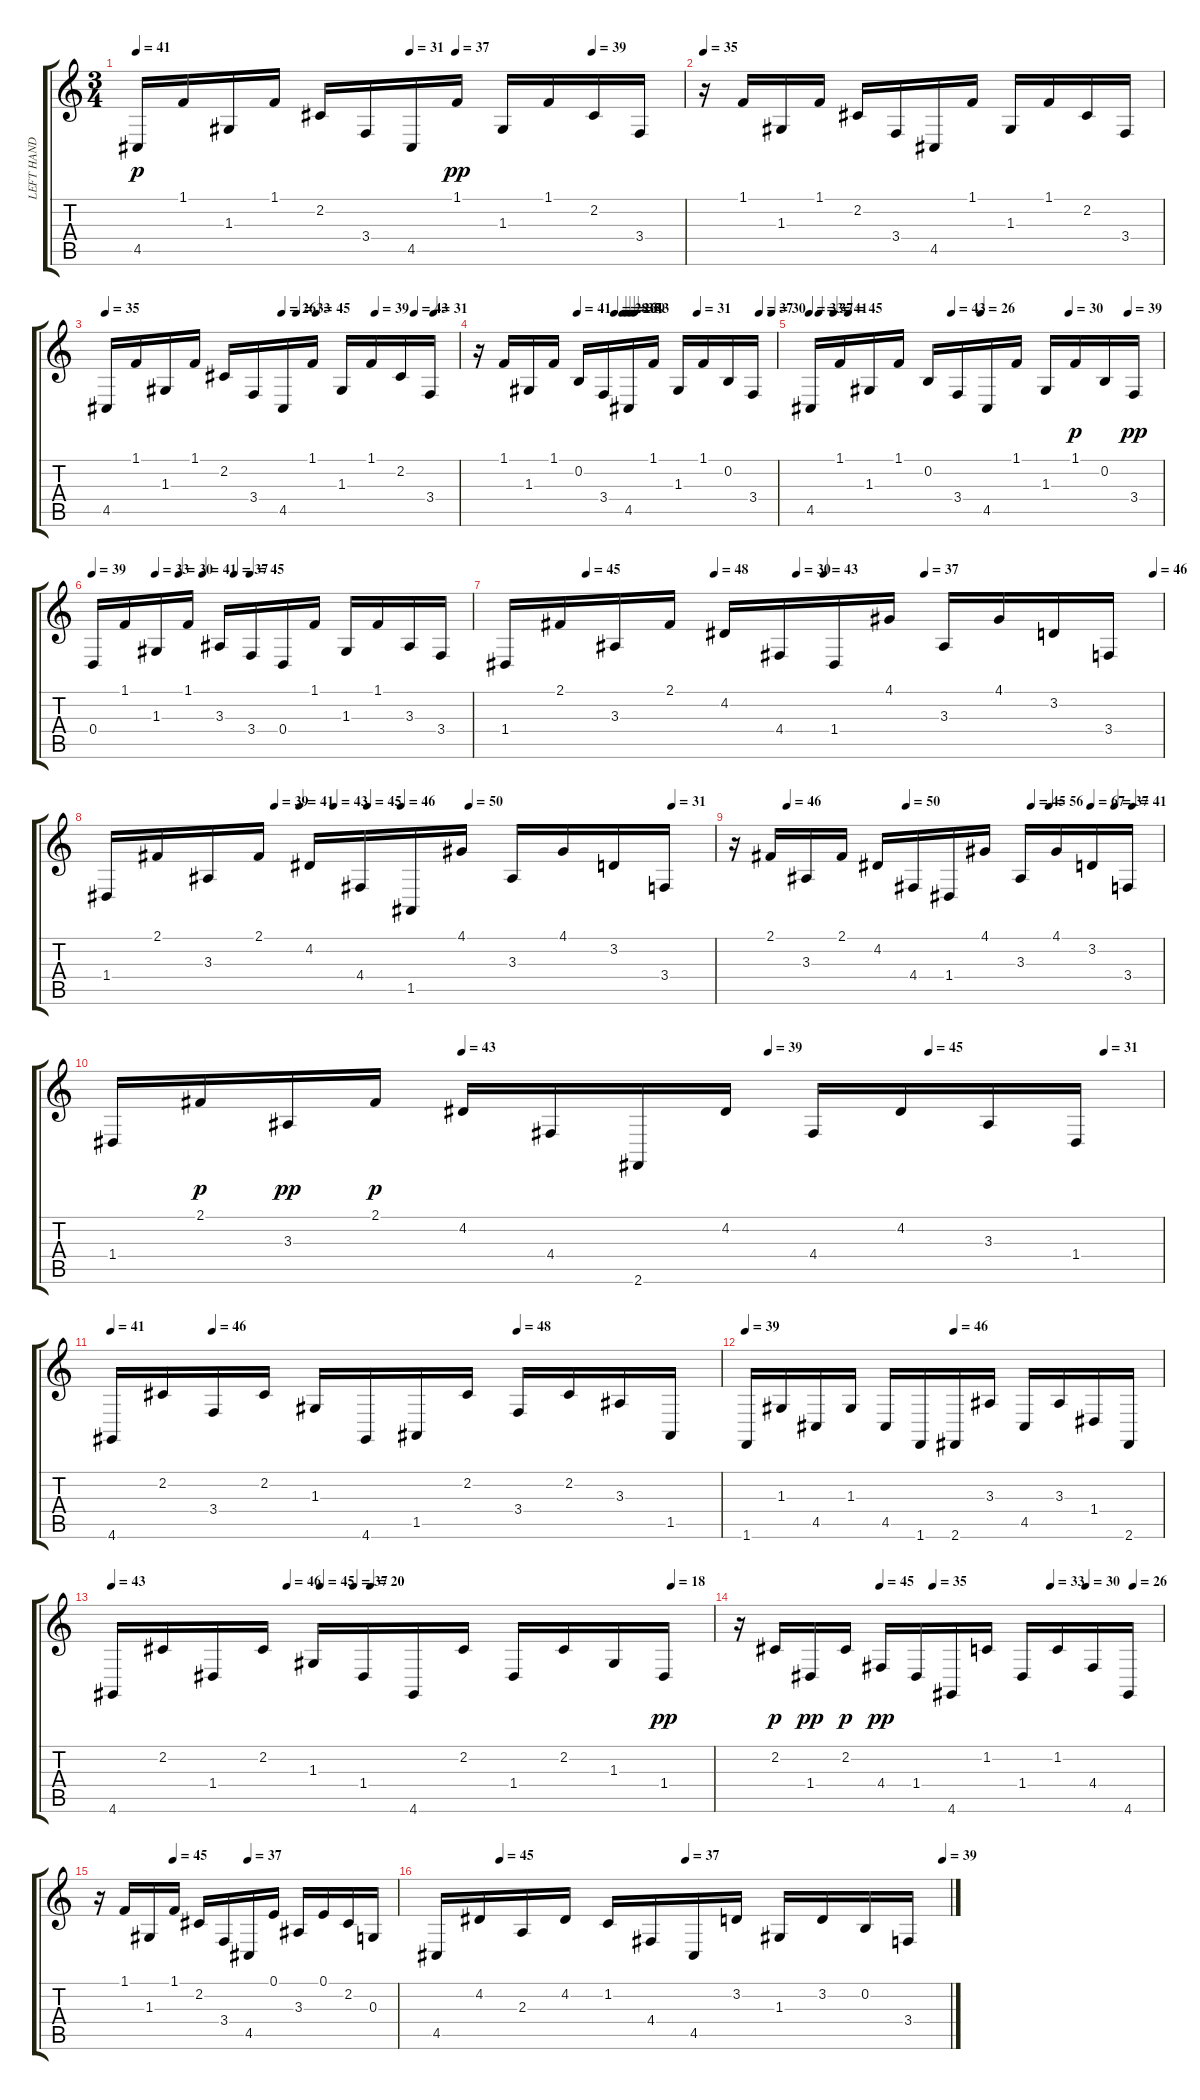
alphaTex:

\track ("LEFT HAND" "LEFT HAND") {instrument acousticgrandpiano}
\staff {score tabs}
\tuning (E4 B3 G3 D3 A2 E2) {hide}
\ts (3 4)
\tempo 41
\tempo (31 0.5)
\tempo (37 0.5833333333333334)
\tempo (39 0.8333333333333334)
\clef g2
\ks c
4.5.16{dy p} 1.1.16 1.3.16 1.1.16 2.2.16 3.4.16 4.5.16 1.1.16{dy pp} 1.3.16 1.1.16 2.2.16 3.4.16 |
\tempo 35
r.16 1.1.16 1.3.16 1.1.16 2.2.16 3.4.16 4.5.16 1.1.16 1.3.16 1.1.16 2.2.16 3.4.16 |
\tempo 35
\tempo (26 0.5)
\tempo (33 0.5416666666666666)
\tempo (45 0.5972222222222222)
\tempo (39 0.7638888888888888)
\tempo (43 0.875)
\tempo (31 0.9305555555555556)
4.5.16 1.1.16 1.3.16 1.1.16 2.2.16 3.4.16 4.5.16 1.1.16 1.3.16 1.1.16 2.2.16 3.4.16 |
\tempo (41 0.3333333333333333)
\tempo (28 0.4583333333333333)
\tempo (26 0.4861111111111111)
\tempo (35 0.5)
\tempo (39 0.5138888888888888)
\tempo (43 0.5277777777777778)
\tempo (31 0.7361111111111112)
\tempo (37 0.9444444444444444)
\tempo (30 0.9861111111111112)
r.16 1.1.16 1.3.16 1.1.16 0.2.16 3.4.16 4.5.16 1.1.16 1.3.16 1.1.16 0.2.16 3.4.16 |
\tempo 33
\tempo (37 0.027777777777777776)
\tempo (41 0.06944444444444445)
\tempo (45 0.1111111111111111)
\tempo (43 0.4027777777777778)
\tempo (26 0.4861111111111111)
\tempo (30 0.7361111111111112)
\tempo (39 0.9027777777777778)
4.5.16 1.1.16 1.3.16 1.1.16 0.2.16 3.4.16 4.5.16 1.1.16 1.3.16 1.1.16{dy p} 0.2.16 3.4.16{dy pp} |
\tempo 39
\tempo (33 0.16666666666666666)
\tempo (30 0.22916666666666666)
\tempo (41 0.2916666666666667)
\tempo (37 0.375)
\tempo (45 0.4166666666666667)
0.4.16 1.1.16 1.3.16 1.1.16 3.3.16 3.4.16 0.4.16 1.1.16 1.3.16 1.1.16 3.3.16 3.4.16 |
\tempo (45 0.125)
\tempo (48 0.3194444444444444)
\tempo (30 0.4444444444444444)
\tempo (43 0.4861111111111111)
\tempo (37 0.6388888888888888)
\tempo (46 0.9861111111111112)
1.4.16 2.1.16 3.3.16 2.1.16 4.2.16 4.4.16 1.4.16 4.1.16 3.3.16 4.1.16 3.2.16 3.4.16 |
\tempo (39 0.2777777777777778)
\tempo (41 0.3194444444444444)
\tempo (43 0.375)
\tempo (45 0.4305555555555556)
\tempo (46 0.4861111111111111)
\tempo (50 0.5972222222222222)
\tempo (31 0.9305555555555556)
1.4.16 2.1.16 3.3.16 2.1.16 4.2.16 4.4.16 1.5.16 4.1.16 3.3.16 4.1.16 3.2.16 3.4.16 |
\tempo (46 0.125)
\tempo (50 0.4027777777777778)
\tempo (45 0.6944444444444444)
\tempo (56 0.7361111111111112)
\tempo (67 0.8333333333333334)
\tempo (37 0.8888888888888888)
\tempo (41 0.9305555555555556)
r.16 2.1.16 3.3.16 2.1.16 4.2.16 4.4.16 1.4.16 4.1.16 3.3.16 4.1.16 3.2.16 3.4.16 |
\tempo (43 0.3333333333333333)
\tempo (39 0.625)
\tempo (45 0.7777777777777778)
\tempo (31 0.9444444444444444)
1.4.16 2.1.16{dy p} 3.3.16{dy pp} 2.1.16{dy p} 4.2.16 4.4.16 2.6.16 4.2.16 4.4.16 4.2.16 3.3.16 1.4.16 |
\tempo 41
\tempo (46 0.16666666666666666)
\tempo (48 0.6666666666666666)
4.6.16 2.2.16 3.4.16 2.2.16 1.3.16 4.6.16 1.5.16 2.2.16 3.4.16 2.2.16 3.3.16 1.5.16 |
\tempo 39
\tempo (46 0.5)
1.6.16 1.3.16 4.5.16 1.3.16 4.5.16 1.6.16 2.6.16 3.3.16 4.5.16 3.3.16 1.4.16 2.6.16 |
\tempo 43
\tempo (46 0.2916666666666667)
\tempo (45 0.3472222222222222)
\tempo (37 0.4027777777777778)
\tempo (20 0.4305555555555556)
\tempo (18 0.9305555555555556)
4.6.16 2.2.16 1.4.16 2.2.16 1.3.16 1.4.16 4.6.16 2.2.16 1.4.16 2.2.16 1.3.16 1.4.16{dy pp} |
\tempo (45 0.3333333333333333)
\tempo (35 0.4583333333333333)
\tempo (33 0.7361111111111112)
\tempo (30 0.8194444444444444)
\tempo (26 0.9305555555555556)
r.16 2.2.16{dy p} 1.4.16{dy pp} 2.2.16{dy p} 4.4.16{dy pp} 1.4.16 4.6.16 1.2.16 1.4.16 1.2.16 4.4.16 4.6.16 |
\tempo (45 0.25)
\tempo (37 0.5)
r.16 1.1.16 1.3.16 1.1.16 2.2.16 3.4.16 4.5.16 0.1.16 3.3.16 0.1.16 2.2.16 0.3.16 |
\tempo (45 0.125)
\tempo (37 0.4861111111111111)
\tempo (39 0.9861111111111112)
4.5.16 4.2.16 2.3.16 4.2.16 1.2.16 4.4.16 4.5.16 3.2.16 1.3.16 3.2.16 0.2.16 3.4.16
